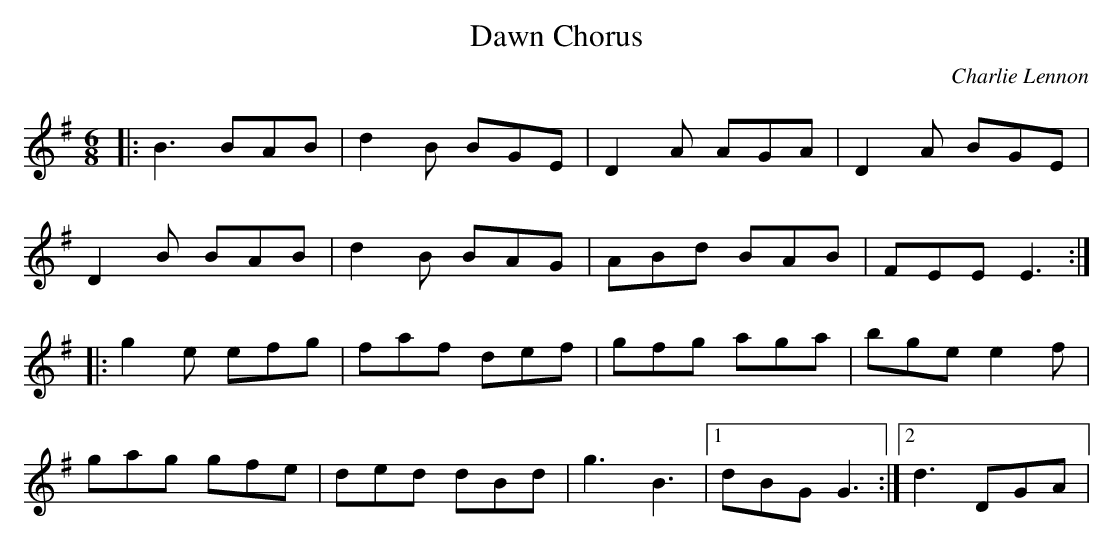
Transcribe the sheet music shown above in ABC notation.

X:1
T:Dawn Chorus
C:Charlie Lennon
M:6/8
K:G
|: B3 BAB | d2B BGE | D2A AGA | D2A BGE |
D2B BAB | d2B BAG | ABd BAB | FEE E3 :|
|: g2e efg | faf def | gfg aga | bge e2f |
gag gfe | ded dBd | g3 B3 |1 dBG G3 :|2 d3 DGA |
